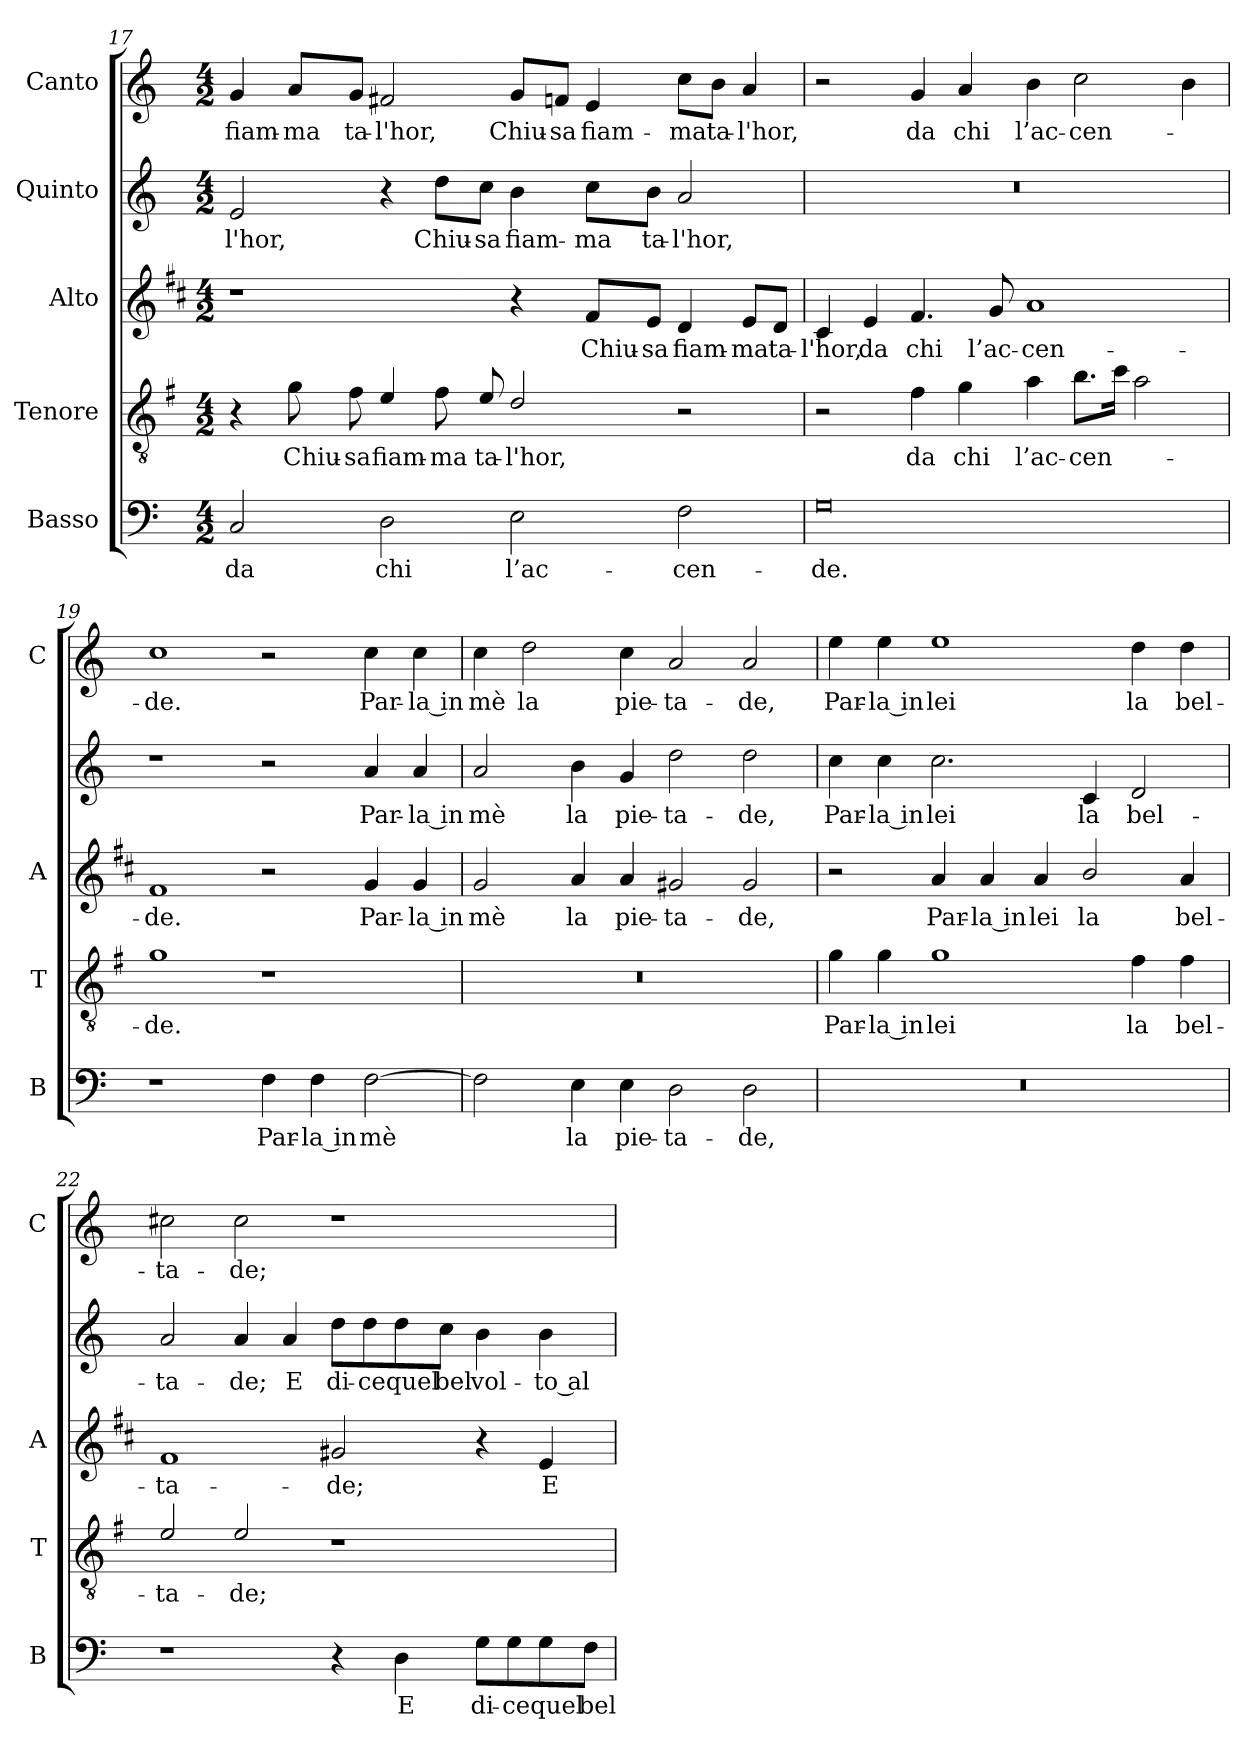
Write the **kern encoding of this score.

**kern	**text	**kern	**text	**kern	**text	**kern	**text	**kern	**text
*part5	*part5	*part4	*part4	*part3	*part3	*part2	*part2	*part1	*part1
*staff5	*staff5	*staff4	*staff4	*staff3	*staff3	*staff2	*staff2	*staff1	*staff1
*I"Basso	*	*I"Tenore	*	*I"Alto	*	*I"Quinto	*	*I"Canto	*
*I'B	*	*I'T	*	*I'A	*	*	*	*I'C	*
!!LO:LB:g=z
*clefF4	*	*clefGv2	*	*clefG2	*	*clefG2	*	*clefG2	*
*	*	*ITrd4c7	*	*ITrd1c2	*	*	*	*	*
*k[]	*	*k[]	*	*k[]	*	*k[]	*	*k[]	*
*C:	*	*C:	*	*C:	*	*C:	*	*C:	*
*M4/2	*	*M4/2	*	*M4/2	*	*M4/2	*	*M4/2	*
=17	=17	=17	=17	=17	=17	=17	=17	=17	=17
!	!LO:LY:b	!	!	!	!	!	!LO:LY:b	!	!LO:LY:b
2C/	da	4r	.	1r	.	2e/	-l'hor,	4g/	fiam-
!	!	!	!LO:LY:b	!	!	!	!	!	!LO:LY:b
.	.	8c\	Chiu-	.	.	.	.	8a/L	-ma
!	!	!	!LO:LY:b	!	!	!	!	!	!LO:LY:b
.	.	8B\	-sa	.	.	.	.	8g/J	ta-
!	!LO:LY:b	!	!LO:LY:b	!	!	!	!	!	!LO:LY:b
2D\	chi	4A/	fiam-	.	.	4r	.	2f#X/	-l'hor,
!	!	!	!LO:LY:b	!	!	!	!LO:LY:b	!	!
.	.	8B\	-ma	.	.	8dd\L	Chiu-	.	.
!	!	!	!LO:LY:b	!	!	!	!LO:LY:b	!	!
.	.	8A/	ta-	.	.	8cc\J	-sa	.	.
!	!LO:LY:b	!	!LO:LY:b	!	!	!	!LO:LY:b	!	!LO:LY:b
2E\	l’ac-	2G/	-l'hor,	4r	.	4b\	fiam-	8g/L	Chiu-
!	!	!	!	!	!	!	!	!	!LO:LY:b
.	.	.	.	.	.	.	.	8fn/J	-sa
!	!	!	!	!	!LO:LY:b	!	!LO:LY:b	!	!LO:LY:b
.	.	.	.	8e/L	Chiu-	8cc\L	-ma	4e/	fiam-
!	!	!	!	!	!LO:LY:b	!	!LO:LY:b	!	!
.	.	.	.	8d/J	-sa	8b\J	ta-	.	.
!	!LO:LY:b	!	!	!	!LO:LY:b	!	!LO:LY:b	!	!LO:LY:b
2F\	-cen-	2r	.	4c/	fiam-	2a/	-l'hor,	8cc\L	-ma
!	!	!	!	!	!	!	!	!	!LO:LY:b
.	.	.	.	.	.	.	.	8b\J	ta-
!	!	!	!	!	!LO:LY:b	!	!	!	!LO:LY:b
.	.	.	.	8d/L	-ma	.	.	4a/	-l'hor,
!	!	!	!	!	!LO:LY:b	!	!	!	!
.	.	.	.	8c/J	ta-	.	.	.	.
=18	=18	=18	=18	=18	=18	=18	=18	=18	=18
!	!LO:LY:b	!	!	!	!LO:LY:b	!	!	!	!
0G	-de.	2r	.	4B/	-l'hor,	0r	.	2r	.
!	!	!	!	!	!LO:LY:b	!	!	!	!
.	.	.	.	4d/	da	.	.	.	.
!	!	!	!LO:LY:b	!	!LO:LY:b	!	!	!	!LO:LY:b
.	.	4B\	da	4.e/	chi	.	.	4g/	da
!	!	!	!LO:LY:b	!	!	!	!	!	!LO:LY:b
.	.	4c\	chi	.	.	.	.	4a/	chi
!	!	!	!	!	!LO:LY:b	!	!	!	!
.	.	.	.	8f/	l’ac-	.	.	.	.
!	!	!	!LO:LY:b	!	!LO:LY:b	!	!	!	!LO:LY:b
.	.	4d\	l’ac-	1g	-cen-	.	.	4b\	l’ac-
!	!	!	!LO:LY:b	!	!	!	!	!	!LO:LY:b
.	.	8.e\L	-cen-	.	.	.	.	2cc\	-cen-
.	.	16f\Jk	.	.	.	.	.	.	.
.	.	2d\	.	.	.	.	.	.	.
.	.	.	.	.	.	.	.	4b\	.
!!LO:LB:g=z
=19	=19	=19	=19	=19	=19	=19	=19	=19	=19
!	!	!	!LO:LY:b	!	!LO:LY:b	!	!	!	!LO:LY:b
1r	.	1c	-de.	1e	-de.	1r	.	1cc	-de.
!	!LO:LY:b	!	!	!	!	!	!	!	!
4F\	Par-	1r	.	2r	.	2r	.	2r	.
!	!LO:LY:b	!	!	!	!	!	!	!	!
4F\	-la in	.	.	.	.	.	.	.	.
!	!LO:LY:b	!	!	!	!LO:LY:b	!	!LO:LY:b	!	!LO:LY:b
[2F\	mè	.	.	4f/	Par-	4a/	Par-	4cc\	Par-
!	!	!	!	!	!LO:LY:b	!	!LO:LY:b	!	!LO:LY:b
.	.	.	.	4f/	-la in	4a/	-la in	4cc\	-la in
=20	=20	=20	=20	=20	=20	=20	=20	=20	=20
!	!	!	!	!	!LO:LY:b	!	!LO:LY:b	!	!LO:LY:b
2F\]	.	0r	.	2f/	mè	2a/	mè	4cc\	mè
!	!	!	!	!	!	!	!	!	!LO:LY:b
.	.	.	.	.	.	.	.	2dd\	la
!	!LO:LY:b	!	!	!	!LO:LY:b	!	!LO:LY:b	!	!
4E\	la	.	.	4g/	la	4b\	la	.	.
!	!LO:LY:b	!	!	!	!LO:LY:b	!	!LO:LY:b	!	!LO:LY:b
4E\	pie-	.	.	4g/	pie-	4g/	pie-	4cc\	pie-
!	!LO:LY:b	!	!	!	!LO:LY:b	!	!LO:LY:b	!	!LO:LY:b
2D\	-ta-	.	.	2f#X/	-ta-	2dd\	-ta-	2a/	-ta-
!	!LO:LY:b	!	!	!	!LO:LY:b	!	!LO:LY:b	!	!LO:LY:b
2D\	-de,	.	.	2f#/	-de,	2dd\	-de,	2a/	-de,
=21	=21	=21	=21	=21	=21	=21	=21	=21	=21
!	!	!	!LO:LY:b	!	!	!	!LO:LY:b	!	!LO:LY:b
0r	.	4c\	Par-	2r	.	4cc\	Par-	4ee\	Par-
!	!	!	!LO:LY:b	!	!	!	!LO:LY:b	!	!LO:LY:b
.	.	4c\	-la in	.	.	4cc\	-la in	4ee\	-la in
!	!	!	!LO:LY:b	!	!LO:LY:b	!	!LO:LY:b	!	!LO:LY:b
.	.	1c	lei	4g/	Par-	2.cc\	lei	1ee	lei
!	!	!	!	!	!LO:LY:b	!	!	!	!
.	.	.	.	4g/	-la in	.	.	.	.
!	!	!	!	!	!LO:LY:b	!	!	!	!
.	.	.	.	4g/	lei	.	.	.	.
!	!	!	!	!	!LO:LY:b	!	!LO:LY:b	!	!
.	.	.	.	2a/	la	4c/	la	.	.
!	!	!	!LO:LY:b	!	!	!	!LO:LY:b	!	!LO:LY:b
.	.	4B\	la	.	.	2d/	bel-	4dd\	la
!	!	!	!LO:LY:b	!	!LO:LY:b	!	!	!	!LO:LY:b
.	.	4B\	bel-	4g/	bel-	.	.	4dd\	bel-
!!LO:PB:g=z
=22	=22	=22	=22	=22	=22	=22	=22	=22	=22
!	!	!	!LO:LY:b	!	!LO:LY:b	!	!LO:LY:b	!	!LO:LY:b
1r	.	2A/	-ta-	1e	-ta-	2a/	-ta-	2cc#X\	-ta-
!	!	!	!LO:LY:b	!	!	!	!LO:LY:b	!	!LO:LY:b
.	.	2A/	-de;	.	.	4a/	-de;	2cc#\	-de;
!	!	!	!	!	!	!	!LO:LY:b	!	!
.	.	.	.	.	.	4a/	E	.	.
!	!	!	!	!	!LO:LY:b	!	!LO:LY:b	!	!
4r	.	1r	.	2f#X/	-de;	8dd\L	di-	1r	.
!	!	!	!	!	!	!	!LO:LY:b	!	!
.	.	.	.	.	.	8dd\	-ce	.	.
!	!LO:LY:b	!	!	!	!	!	!LO:LY:b	!	!
4D\	E	.	.	.	.	8dd\	quel	.	.
!	!	!	!	!	!	!	!LO:LY:b	!	!
.	.	.	.	.	.	8cc\J	bel	.	.
!	!LO:LY:b	!	!	!	!	!	!LO:LY:b	!	!
8G\L	di-	.	.	4r	.	4b\	vol-	.	.
!	!LO:LY:b	!	!	!	!	!	!	!	!
8G\	-ce	.	.	.	.	.	.	.	.
!	!LO:LY:b	!	!	!	!LO:LY:b	!	!LO:LY:b	!	!
8G\	quel	.	.	4d/	E	4b\	-to al	.	.
!	!LO:LY:b	!	!	!	!	!	!	!	!
8F\J	bel	.	.	.	.	.	.	.	.
=	=	=	=	=	=	=	=	=	=
*-	*-	*-	*-	*-	*-	*-	*-	*-	*-
